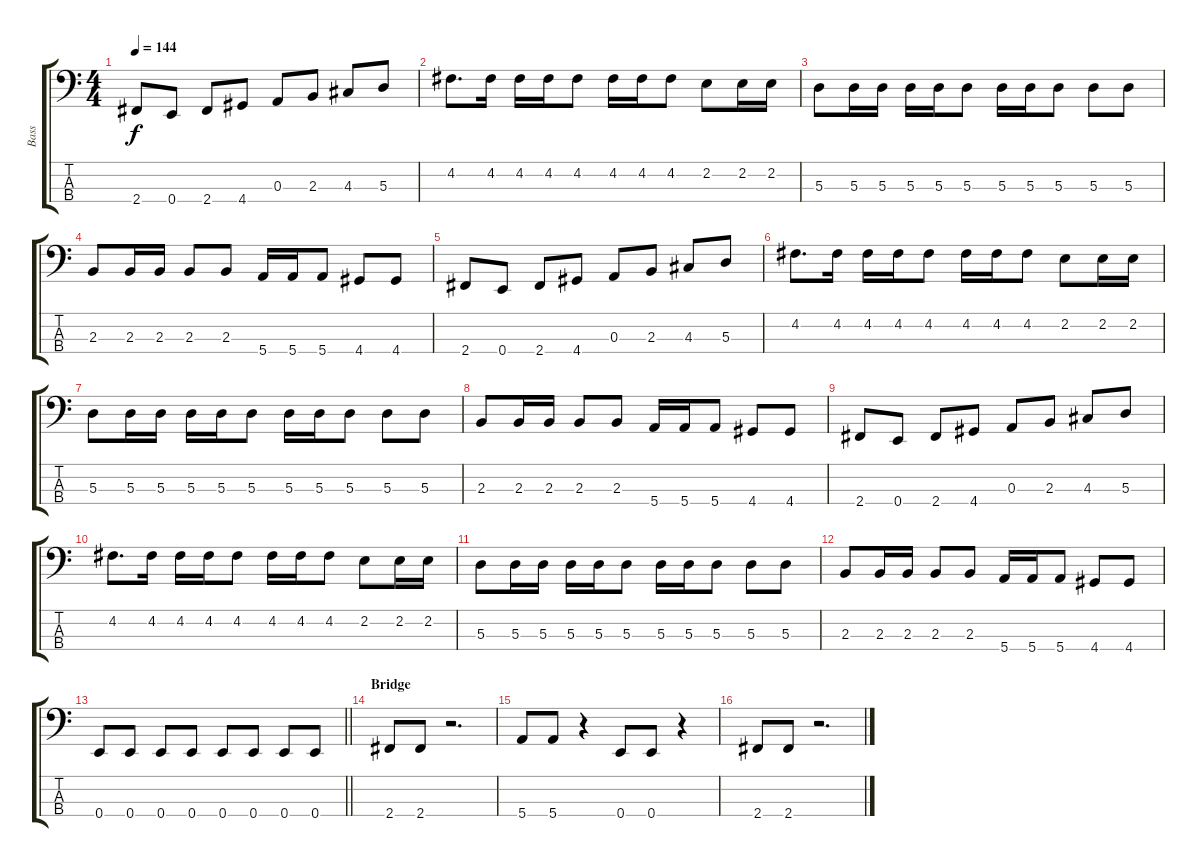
\track ("Bass" "Bass") {instrument electricbasspick}
\staff {score tabs}
\tuning (G2 D2 A1 E1) {hide}
\ts (4 4)
\tempo 144
\clef f4
\ks c
2.4.8{dy f} 0.4.8 2.4.8 4.4.8 0.3.8 2.3.8 4.3.8 5.3.8 |
4.2.8{d} 4.2.16 4.2.16 4.2.16 4.2.8 4.2.16 4.2.16 4.2.8 2.2.8 2.2.16 2.2.16 |
5.3.8 5.3.16 5.3.16 5.3.16 5.3.16 5.3.8 5.3.16 5.3.16 5.3.8 5.3.8 5.3.8 |
2.3.8 2.3.16 2.3.16 2.3.8 2.3.8 5.4.16 5.4.16 5.4.8 4.4.8 4.4.8 |
2.4.8 0.4.8 2.4.8 4.4.8 0.3.8 2.3.8 4.3.8 5.3.8 |
4.2.8{d} 4.2.16 4.2.16 4.2.16 4.2.8 4.2.16 4.2.16 4.2.8 2.2.8 2.2.16 2.2.16 |
5.3.8 5.3.16 5.3.16 5.3.16 5.3.16 5.3.8 5.3.16 5.3.16 5.3.8 5.3.8 5.3.8 |
2.3.8 2.3.16 2.3.16 2.3.8 2.3.8 5.4.16 5.4.16 5.4.8 4.4.8 4.4.8 |
2.4.8 0.4.8 2.4.8 4.4.8 0.3.8 2.3.8 4.3.8 5.3.8 |
4.2.8{d} 4.2.16 4.2.16 4.2.16 4.2.8 4.2.16 4.2.16 4.2.8 2.2.8 2.2.16 2.2.16 |
5.3.8 5.3.16 5.3.16 5.3.16 5.3.16 5.3.8 5.3.16 5.3.16 5.3.8 5.3.8 5.3.8 |
2.3.8 2.3.16 2.3.16 2.3.8 2.3.8 5.4.16 5.4.16 5.4.8 4.4.8 4.4.8 |
\barLineRight lightlight
0.4.8 0.4.8 0.4.8 0.4.8 0.4.8 0.4.8 0.4.8 0.4.8 |
\section ("" "Bridge")
2.4.8 2.4.8 r.2{d} |
5.4.8 5.4.8 r.4 0.4.8 0.4.8 r.4 |
2.4.8 2.4.8 r.2{d}
